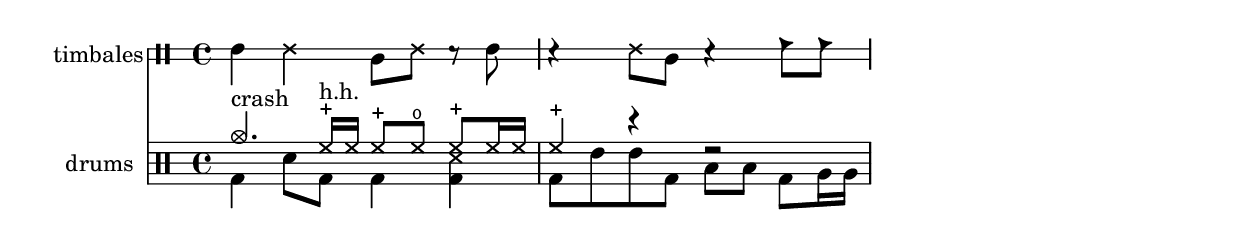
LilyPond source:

%% Do not edit this file; it is auto-generated from LSR http://lsr.dsi.unimi.it
%% This file is in the public domain.
\version "2.13.1"

\header {
  lsrtags = "rhythms, percussion"

  texidoces = "
Mediante la utilización de las potentes herramientas preconfiguradas
como la función @code{\\drummode} y el contexto @code{DrumStaff}, la
introducción de partes para percusión es muy fácil: las percusiones se
sitúan en sus propias posiciones de pentagrama (con una clave
especial) y tienen las cabezas correspondientes al instrumento.  Es
posible añadir un símbolo adicional a la percusión o reducir el número
de líneas.

"
  doctitlees = "Escritura de partes de percusión"

  texidocfr = "
Grâce à la puissance des outils préconfigurés tels que la fonction
@code{\\drummode} et le contexte @code{DrumStaff}, la saisie de 
parties pour percussions est extrêmement simplifiée : chaque composant
d'une batterie trouve sa place sur une portée dédiée (avec une clef 
spécifique) et les têtes de note sont spécifiques à chaque élément.  
Il est également possible d'affecter un symbole particulier à chaque 
élément, tout comme de restreindre le nombre de lignes de la portée.

"

  doctitlefr = "Ajout de parties de batterie"


  texidoc = "
Using the powerful pre-configured tools such as the @code{\\drummode}
function and the @code{DrumStaff} context, inputting drum parts is
quite easy: drums are placed at their own staff positions (with a
special clef symbol) and have note heads according to the drum.
Attaching an extra symbol to the drum or restricting the number of
lines is possible. 

"
  doctitle = "Adding drum parts"
} % begin verbatim

drh = \drummode { cymc4.^"crash" hhc16^"h.h." hh hhc8 hho hhc8 hh16 hh hhc4 r4 r2 }
drl = \drummode { bd4 sn8 bd bd4 << bd ss >>  bd8 tommh tommh bd toml toml bd tomfh16 tomfh }
timb = \drummode { timh4 ssh timl8 ssh r timh r4 ssh8 timl r4 cb8 cb }

\score {
  <<
    \new DrumStaff \with {
      drumStyleTable = #timbales-style
      \override StaffSymbol #'line-count = #2
      \override BarLine #'bar-size = #2
    } <<
      \set Staff.instrumentName = #"timbales"
      \timb
    >>
    \new DrumStaff <<
      \set Staff.instrumentName = #"drums"
      \new DrumVoice { \stemUp \drh }
      \new DrumVoice { \stemDown \drl }
    >>
  >>
  \layout { }
  \midi {
    \context {
      \Score
      tempoWholesPerMinute = #(ly:make-moment 120 4)
    }
  }
}
